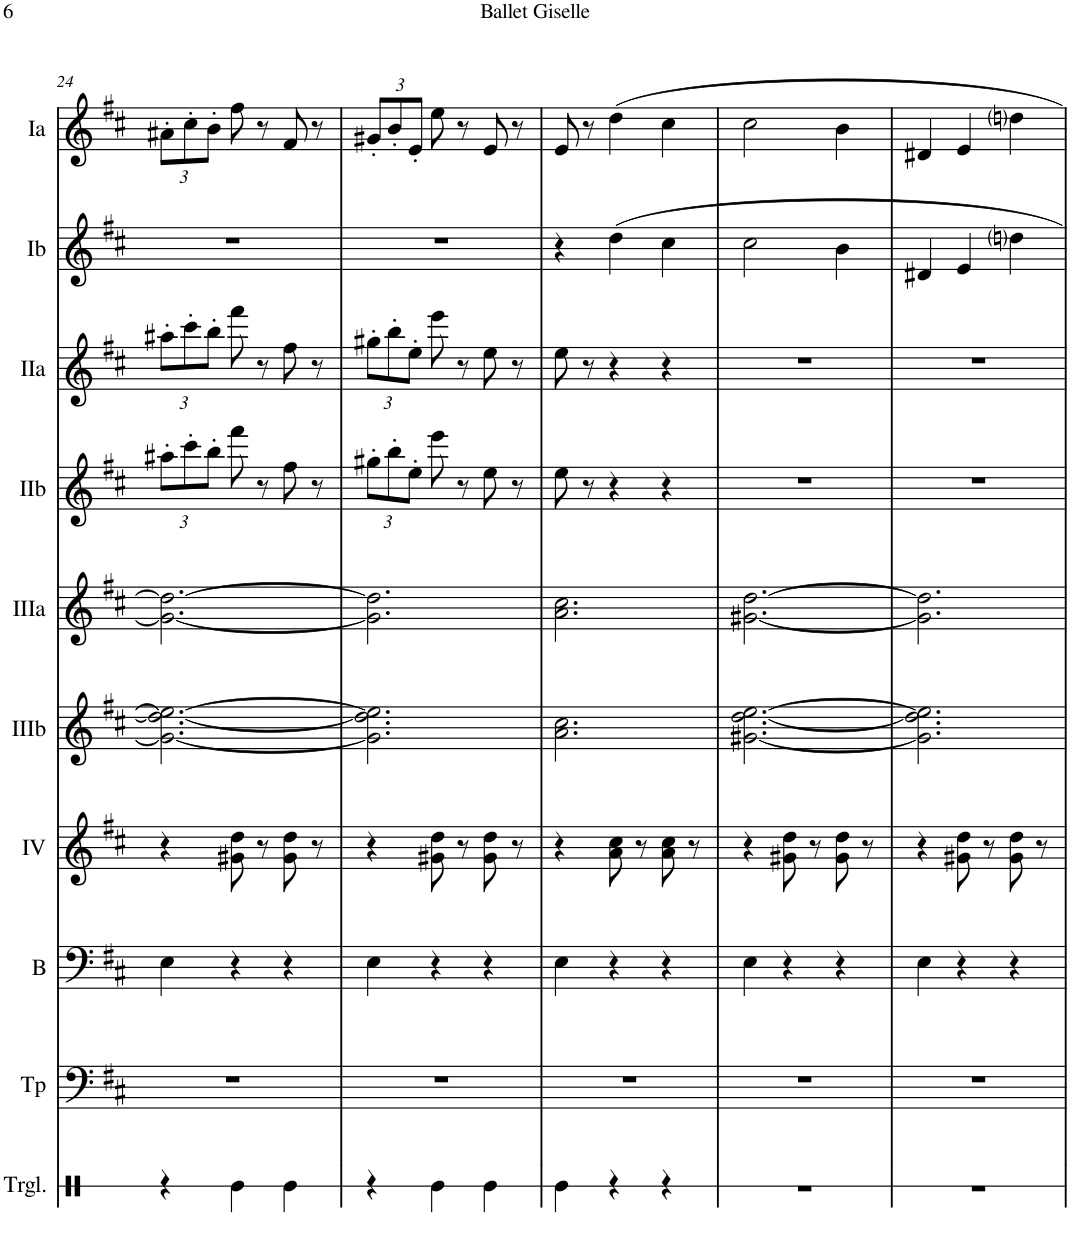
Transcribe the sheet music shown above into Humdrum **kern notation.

**kern	**kern	**kern	**kern	**kern	**kern	**kern	**kern	**kern	**kern
*part10	*part9	*part8	*part7	*part6	*part5	*part4	*part3	*part2	*part1
*staff10	*staff9	*staff8	*staff7	*staff6	*staff5	*staff4	*staff3	*staff2	*staff1
*I"Triangle	*I"Timp.	*I"Bass	*I"Acc. 4	*I"Acc. 3b	*I"Acc. 3a	*I"Acc. 2b	*I"Acc. 2a	*I"Acc. 1b	*I"Acc. 1a
*I'Trgl.	*I'Tp	*I'B	*	*	*	*	*	*	*
!!LO:PB:g=z
*clefX	*clefF4	*clefF4	*clefG2	*clefG2	*clefG2	*clefG2	*clefG2	*clefG2	*clefG2
*	*	*Trd7c12	*Trd7c12	*Trd7c12	*Trd7c12	*	*	*	*
*k[]	*k[f#c#]	*k[f#c#]	*k[f#c#]	*k[f#c#]	*k[f#c#]	*k[f#c#]	*k[f#c#]	*k[f#c#]	*k[f#c#]
*M3/4	*M3/4	*M3/4	*M3/4	*M3/4	*M3/4	*M3/4	*M3/4	*M3/4	*M3/4
*	*	*	*	*	*	*Xbrackettup	*Xbrackettup	*	*Xbrackettup
=24	=24	=24	=24	=24	=24	=24	=24	=24	=24
4r	2.r	4E\	4r	2.g#\_ 2.dd\_ 2.ee\_	2.g#\_ 2.dd\_	12aa#X'\L	12aa#X'\L	2.r	12a#X'\L
.	.	.	.	.	.	12ccc#'\	12ccc#'\	.	12cc#'\
.	.	.	.	.	.	12bb'\J	12bb'\J	.	12b'\J
4Re\	.	4r	8g#X\ 8dd\	.	.	8fff#\	8fff#\	.	8ff#\
.	.	.	8r	.	.	8r	8r	.	8r
4Re\	.	4r	8g#\ 8dd\	.	.	8ff#\	8ff#\	.	8f#/
.	.	.	8r	.	.	8r	8r	.	8r
=25	=25	=25	=25	=25	=25	=25	=25	=25	=25
4r	2.r	4E\	4r	2.g#\] 2.dd\] 2.ee\]	2.g#\] 2.dd\]	12gg#X'\L	12gg#X'\L	2.r	12g#X'/L
.	.	.	.	.	.	12bb'\	12bb'\	.	12b'/
.	.	.	.	.	.	12ee'\J	12ee'\J	.	12e'/J
4Re\	.	4r	8g#X\ 8dd\	.	.	8eee\	8eee\	.	8ee\
.	.	.	8r	.	.	8r	8r	.	8r
4Re\	.	4r	8g#\ 8dd\	.	.	8ee\	8ee\	.	8e/
.	.	.	8r	.	.	8r	8r	.	8r
=26	=26	=26	=26	=26	=26	=26	=26	=26	=26
4Re\	2.r	4E\	4r	2.a\ 2.cc#\	2.a\ 2.cc#\	8ee\	8ee\	4r	8e/
.	.	.	.	.	.	8r	8r	.	8r
4r	.	4r	8a\ 8cc#\	.	.	4r	4r	4dd\	4dd\
.	.	.	8r	.	.	.	.	.	.
4r	.	4r	8a\ 8cc#\	.	.	4r	4r	4cc#\	4cc#\
.	.	.	8r	.	.	.	.	.	.
=27	=27	=27	=27	=27	=27	=27	=27	=27	=27
2.r	2.r	4E\	4r	[2.g#X\ [2.dd\ [2.ee\	[2.g#X\ [2.dd\	2.r	2.r	2cc#\	2cc#\
.	.	4r	8g#X\ 8dd\	.	.	.	.	.	.
.	.	.	8r	.	.	.	.	.	.
.	.	4r	8g#\ 8dd\	.	.	.	.	4b\	4b\
.	.	.	8r	.	.	.	.	.	.
=28	=28	=28	=28	=28	=28	=28	=28	=28	=28
2.r	2.r	4E\	4r	2.g#\] 2.dd\] 2.ee\]	2.g#\] 2.dd\]	2.r	2.r	4d#X/	4d#X/
.	.	4r	8g#X\ 8dd\	.	.	.	.	4e/	4e/
.	.	.	8r	.	.	.	.	.	.
.	.	4r	8g#\ 8dd\	.	.	.	.	4ddni\	4ddni\
.	.	.	8r	.	.	.	.	.	.
=	=	=	=	=	=	=	=	=	=
*-	*-	*-	*-	*-	*-	*-	*-	*-	*-
